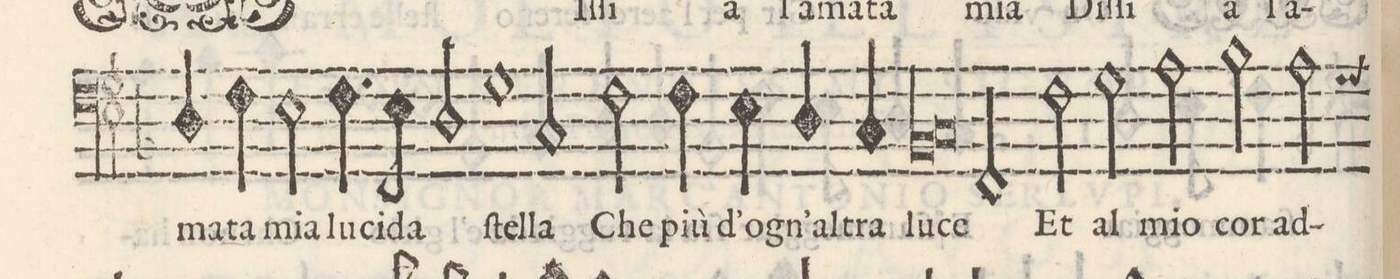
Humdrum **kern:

**kern	**text
*I"BASSO	*
*clefF4	*
*k[b-]	*
*met(C)	*
*M2/1	*
4D/	-ma-
4F\	-ta
2E\	mia
=9-	=9-
4.F\	lu-
8E\	-ci-
2D/	-da
1G	ſtel-
=10-	=10-
2C/	-la
2F\	Che
4F\	più
4E\	d'ogn'
4D/	al-
4C/	-tra
=11-	=11-
*lig	*
1BB-	lu-
1C	.
*Xlig	*
=12-	=12-
2FF/	-ce
2F\	Et
2G\	al
2A\	mio
=13-	=13-
2B-\	cor
2A\	ad-
*custos:G	*
*-	*-
